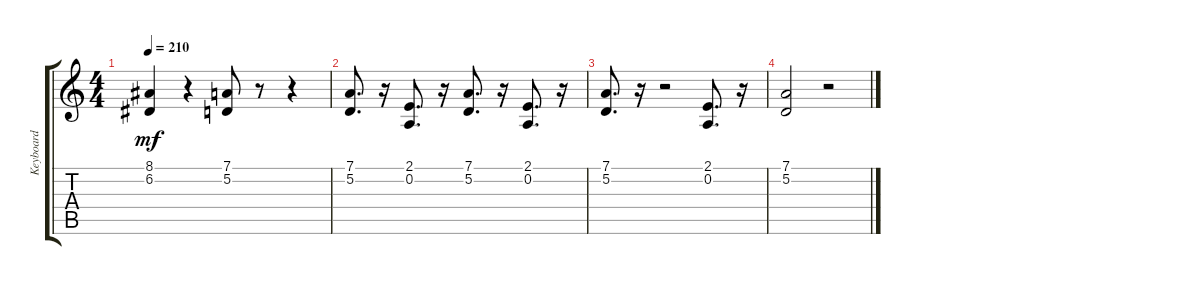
\track ("Keyboard" "Keyboard") {instrument stringensemble1}
\staff {score tabs}
\tuning (D4 A3 F3 C3 G2 D2) {hide}
\ts (4 4)
\tempo 210
\clef g2
\ks c
(8.1 6.2).4{dy mf} r.4 (7.1 5.2).8 r.8 r.4 |
(7.1 5.2).8{d} r.16 (2.1 0.2).8{d} r.16 (7.1 5.2).8{d} r.16 (2.1 0.2).8{d} r.16 |
(7.1 5.2).8{d} r.16 r.2 (2.1 0.2).8{d} r.16 |
(7.1 5.2).2 r.2
